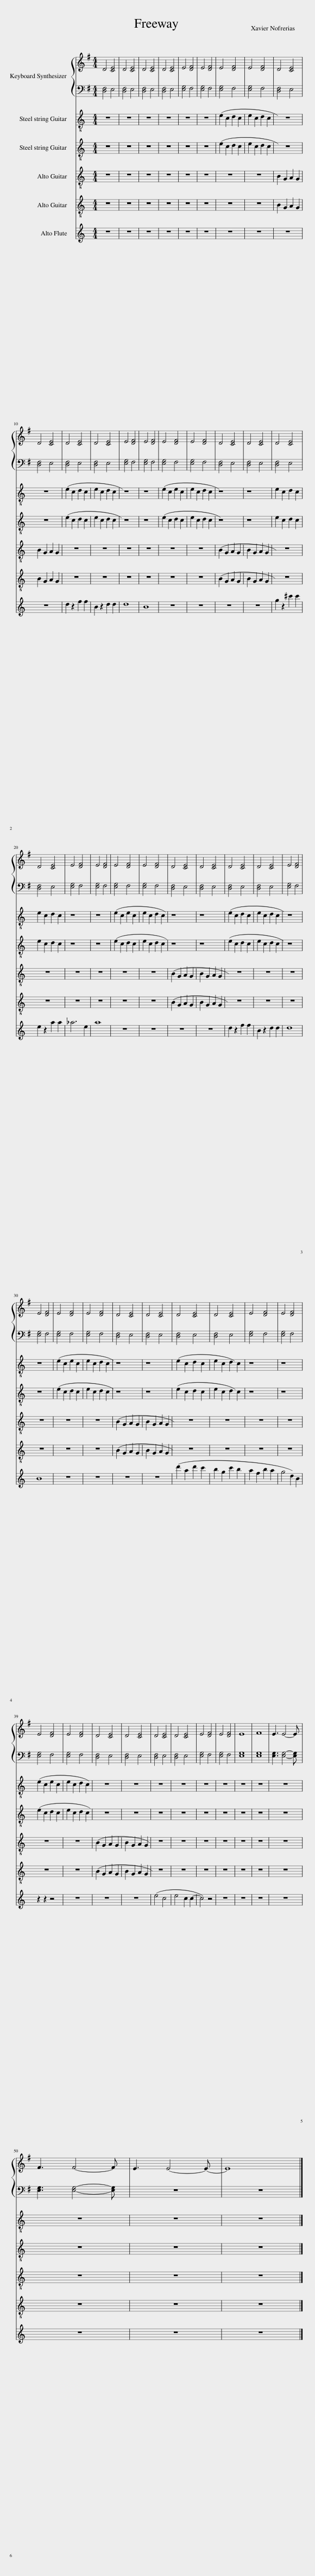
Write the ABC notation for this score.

X:1
%%score { 1 | 2 } 3 4 5 6 7
L:1/8
M:4/4
I:linebreak $
K:G
V:1 treble
V:2 bass
V:3 treble-8
V:4 treble-8
V:5 treble-8
V:6 treble-8
V:7 treble transpose=-5
V:1
 D4 [CE]4 | D4 [CE]4 | D4 [CE]4 | D4 [CE]4 | E4 [DF]4 | %5
 E4 [DF]4 | E4 [DF]4 | E4 [DF]4 | D4 [CE]4 |$ D4 [CE]4 | %10
 D4 [CE]4 | D4 [CE]4 | E4 [DF]4 | E4 [DF]4 | E4 [DF]4 | %15
 E4 [DF]4 | D4 [CE]4 | D4 [CE]4 | D4 [CE]4 |$ D4 [CE]4 | %20
 E4 [DF]4 | E4 [DF]4 | E4 [DF]4 | E4 [DF]4 | D4 [CE]4 | %25
 D4 [CE]4 | D4 [CE]4 | D4 [CE]4 | E4 [DF]4 |$ E4 [DF]4 | %30
 E4 [DF]4 | E4 [DF]4 | D4 [CE]4 | D4 [CE]4 | D4 [CE]4 | %35
 D4 [CE]4 | E4 [DF]4 | E4 [DF]4 |$ E4 [DF]4 | E4 [DF]4 | %40
 D4 [CE]4 | D4 [CE]4 | D4 [CE]4 | D4 [CE]4 | E4 [DF]4 | %45
 E4 [DF]4 | E8 | F8 | E3 E4- E |$ F3 F4- F | %50
 E3 E4- E- | E8 |] %52
V:2
 [D,F,]4 E,4 | [D,F,]4 E,4 | [D,F,]4 E,4 | [D,F,]4 E,4 | [E,G,]4 F,4 | %5
 [E,G,]4 F,4 | [E,G,]4 F,4 | [E,G,]4 F,4 | [D,F,]4 E,4 |$ [D,F,]4 E,4 | %10
 [D,F,]4 E,4 | [D,F,]4 E,4 | [E,G,]4 F,4 | [E,G,]4 F,4 | [E,G,]4 F,4 | %15
 [E,G,]4 F,4 | [D,F,]4 E,4 | [D,F,]4 E,4 | [D,F,]4 E,4 |$ [D,F,]4 E,4 | %20
 [E,G,]4 F,4 | [E,G,]4 F,4 | [E,G,]4 F,4 | [E,G,]4 F,4 | [D,F,]4 E,4 | %25
 [D,F,]4 E,4 | [D,F,]4 E,4 | [D,F,]4 E,4 | [E,G,]4 F,4 |$ [E,G,]4 F,4 | %30
 [E,G,]4 F,4 | [E,G,]4 F,4 | [D,F,]4 E,4 | [D,F,]4 E,4 | [D,F,]4 E,4 | %35
 [D,F,]4 E,4 | [E,G,]4 F,4 | [E,G,]4 F,4 |$ [E,G,]4 F,4 | [E,G,]4 F,4 | %40
 [D,F,]4 E,4 | [D,F,]4 E,4 | [D,F,]4 E,4 | [D,F,]4 E,4 | [E,G,]4 F,4 | %45
 [E,G,]4 F,4 | [E,G,]8 | [E,G,]8 | [E,G,]3 [E,G,]4- [E,G,] |$ [E,G,]3 [E,G,]4- [E,G,] | %50
 z8 | z8 |] %52
V:3
[K:C] z8 | z8 | z8 | z8 | z8 | %5
 z8 | (e2 c2) d2 c2 | e2 c2 d2 c2 | z8 |$ z8 | %10
 (e2 c2) d2 c2 | e2 c2 d2 c2 | z8 | z8 | (e2 c2) e2 c2 | %15
 e2 c2 d2 c2 | z8 | z8 | e2 c2 d2 c2 |$ e2 c2 d2 c2 | %20
 z8 | z8 | (e2 c2) e2 c2 | e2 c2 d2 c2 | z8 | %25
 z8 | (e2 c2) d2 c2 | e2 c2 d2 c2 | z8 |$ z8 | %30
 (e2 c2) e2 c2 | e2 c2 d2 c2 | z8 | z8 | (e2 c2) d2 c2 | %35
 e2 c2 d2 c2 | z8 | z8 |$ (e2 c2) e2 c2 | e2 c2 d2 c2 | %40
 z8 | z8 | z8 | z8 | z8 | %45
 z8 | z8 | z8 | z8 |$ z8 | %50
 z8 | z8 |] %52
V:4
[K:C] z8 | z8 | z8 | z8 | z8 | %5
 z8 | (e2 c2) d2 c2 | e2 c2 d2 c2 | z8 |$ z8 | %10
 (e2 c2) d2 c2 | e2 c2 d2 c2 | z8 | z8 | (e2 c2) d2 c2 | %15
 e2 c2 d2 c2 | z8 | z8 | e2 c2 d2 c2 |$ e2 c2 d2 c2 | %20
 z8 | z8 | (e2 c2) d2 c2 | e2 c2 d2 c2 | z8 | %25
 z8 | (e2 c2) d2 c2 | e2 c2 d2 c2 | z8 |$ z8 | %30
 (e2 c2) d2 c2 | e2 c2 d2 c2 | z8 | z8 | (e2 c2) d2 c2 | %35
 e2 c2 d2 c2 | z8 | z8 |$ (e2 c2) d2 c2 | e2 c2 d2 c2 | %40
 z8 | z8 | z8 | z8 | z8 | %45
 z8 | z8 | z8 | z8 |$ z8 | %50
 z8 | z8 |] %52
V:5
[K:C] z8 | z8 | z8 | z8 | z8 | %5
 z8 | z8 | z8 | B2 G2 A2 G2 |$ B2 G2 A2 G2 | %10
 z8 | z8 | z8 | z8 | z8 | %15
 z8 | (B2 G2) A2 G2 | B2 G2 A2 G2 | z8 |$ z8 | %20
 z8 | z8 | z8 | z8 | (B2 G2) A2 G2 | %25
 B2 G2 A2 G2 | z8 | z8 | z8 |$ z8 | %30
 z8 | z8 | (B2 G2) A2 G2 | B2 G2 A2 G2 | z8 | %35
 z8 | z8 | z8 |$ z8 | z8 | %40
 (B2 G2) A2 G2 | B2 G2 A2 G2 | z8 | z8 | z8 | %45
 z8 | z8 | z8 | z8 |$ z8 | %50
 z8 | z8 |] %52
V:6
[K:C] z8 | z8 | z8 | z8 | z8 | %5
 z8 | z8 | z8 | B2 G2 A2 G2 |$ B2 G2 A2 G2 | %10
 z8 | z8 | z8 | z8 | z8 | %15
 z8 | (B2 G2) A2 G2 | B2 G2 A2 G2 | z8 |$ z8 | %20
 z8 | z8 | z8 | z8 | (B2 G2) A2 G2 | %25
 B2 G2 A2 G2 | z8 | z8 | z8 |$ z8 | %30
 z8 | z8 | (B2 G2) A2 G2 | B2 G2 A2 G2 | z8 | %35
 z8 | z8 | z8 |$ z8 | z8 | %40
 (B2 G2) A2 G2 | B2 G2 A2 G2 | z8 | z8 | z8 | %45
 z8 | z8 | z8 | z8 |$ z8 | %50
 z8 | z8 |] %52
V:7
[K:C] z8 | z8 | z8 | z8 | z8 | %5
 z8 | z8 | z8 | z8 |$ z8 | %10
 d2 z2 f2 f2 | B2 z2 d2 d2 | d8 | B8 | z8 | %15
 z8 | z8 | z8 | g2 z2 ^c'2 c'2 |$ e2 z2 a2 a2 | %20
 _a6 e2 | a8 | z8 | z8 | z8 | %25
 z8 | d2 z2 f2 f2 | B2 z2 d2 d2 | d8 |$ B8 | %30
 z8 | z8 | z8 | z8 | (d'2 a2) d'2 c'2 | %35
 b2 g2 c'2 b2 | a2 f2 b2 a2 | g4 d2 B2 |$ z2 z2 z4 | z8 | %40
 z8 | z8 | (e4 c4) | e4 c2 c2- | c4 z4 | %45
 z8 | z8 | z8 | z8 |$ z8 | %50
 z8 | z8 |] %52
